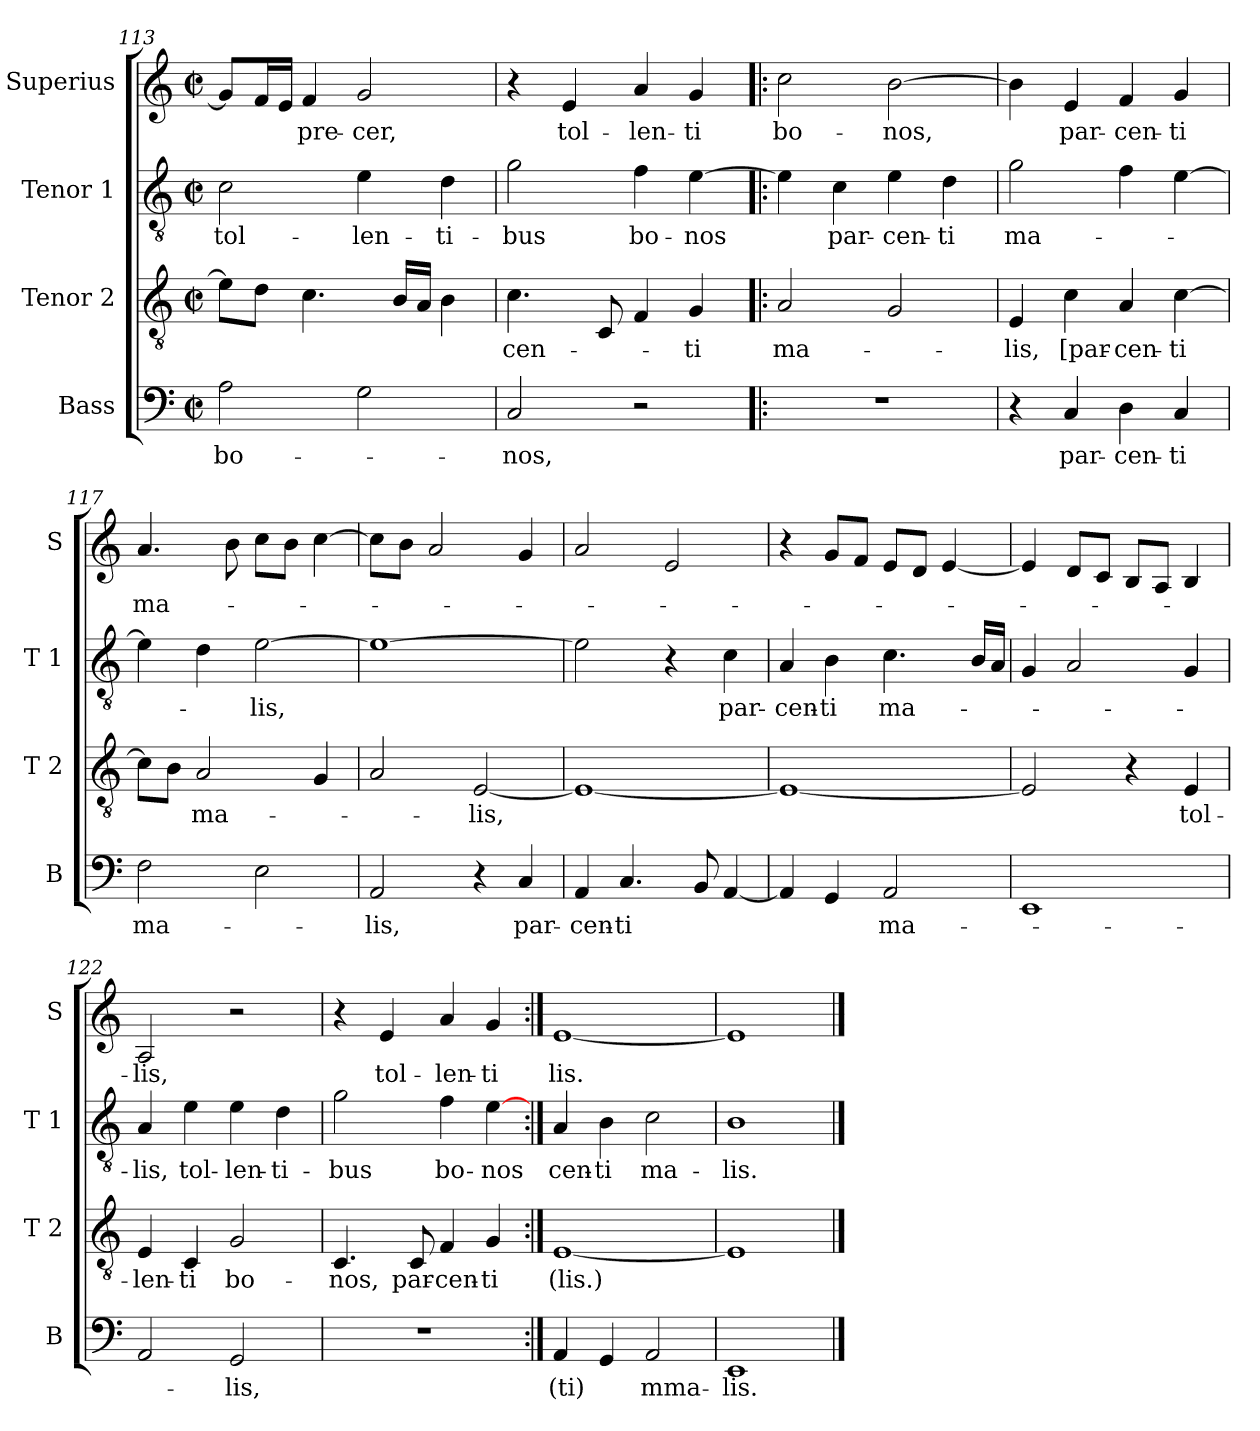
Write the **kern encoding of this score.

**kern	**text	**kern	**text	**kern	**text	**kern	**text
*part4	*part4	*part3	*part3	*part2	*part2	*part1	*part1
*staff4	*staff4	*staff3	*staff3	*staff2	*staff2	*staff1	*staff1
*I"Bass	*	*I"Tenor 2	*	*I"Tenor 1	*	*I"Superius	*
*I'B	*	*I'T 2	*	*I'T 1	*	*I'S	*
*clefF4	*	*clefGv2	*	*clefGv2	*	*clefG2	*
*k[]	*	*k[]	*	*k[]	*	*k[]	*
*C:	*	*C:	*	*C:	*	*C:	*
*M2/2	*	*M2/2	*	*M2/2	*	*M2/2	*
*met(c|)	*	*met(c|)	*	*met(c|)	*	*met(c|)	*
=113	=113	=113	=113	=113	=113	=113	=113
2A\	bo-	8e\L]	.	2c\	tol-	8g/L]	.
.	.	8d\J	.	.	.	16f/L	.
.	.	.	.	.	.	16e/JJ	.
.	.	4.c\	.	.	.	4f/	-pre-
2G\	.	.	.	4e\	-len-	2g/	-cer,
.	.	16B/LL	.	.	.	.	.
.	.	16A/JJ	.	.	.	.	.
.	.	4B\	.	4d\	-ti-	.	.
=114	=114	=114	=114	=114	=114	=114	=114
2C/	-nos,	4.c\	-cen-	2g\	-bus	4r	.
.	.	.	.	.	.	4e/	tol-
.	.	8C/	.	.	.	.	.
2r	.	4F/	.	4f\	bo-	4a/	-len-
.	.	4G/	-ti	[4e\	-nos	4g/	-ti
!!LO:LB:g=z
=115!|:	=115!|:	=115!|:	=115!|:	=115!|:	=115!|:	=115!|:	=115!|:
1r	.	2A/	ma-	4e\]	.	2cc\	bo-
.	.	.	.	4c\	par-	.	.
.	.	2G/	.	4e\	-cen-	[2b\	-nos,
.	.	.	.	4d\	-ti	.	.
=116	=116	=116	=116	=116	=116	=116	=116
4r	.	4E/	-lis,	2g\	ma-	4b\]	.
4C/	par-	4c\	[par-	.	.	4e/	par-
4D\	-cen-	4A/	-cen-	4f\	.	4f/	-cen-
4C/	-ti	[4c\	-ti	[4e\	.	4g/	-ti
=117	=117	=117	=117	=117	=117	=117	=117
2F\	ma-	8c\L]	.	4e\]	.	4.a/	ma-
.	.	8B\J	.	.	.	.	.
.	.	2A/	ma-	4d\	.	.	.
.	.	.	.	.	.	8b\	.
2E\	.	.	.	[2e\	-lis,	8cc\L	.
.	.	.	.	.	.	8b\J	.
.	.	4G/	.	.	.	[4cc\	.
=118	=118	=118	=118	=118	=118	=118	=118
2AA/	-lis,	2A/	.	1e_	.	8cc\L]	.
.	.	.	.	.	.	8b\J	.
.	.	.	.	.	.	2a/	.
4r	.	[2E/	-lis,	.	.	.	.
4C/	par-	.	.	.	.	4g/	.
=119	=119	=119	=119	=119	=119	=119	=119
4AA/	-cen-	1E_	.	2e\]	.	2a/	.
4.C/	-ti	.	.	.	.	.	.
.	.	.	.	4r	.	2e/	.
8BB/	.	.	.	.	.	.	.
[4AA/	.	.	.	4c\	par-	.	.
!!LO:LB:g=z
=120	=120	=120	=120	=120	=120	=120	=120
4AA/]	.	1E_	.	4A/	-cen-	4r	.
4GG/	.	.	.	4B\	-ti	8g/L	.
.	.	.	.	.	.	8f/J	.
2AA/	ma-	.	.	4.c\	ma-	8e/L	.
.	.	.	.	.	.	8d/J	.
.	.	.	.	.	.	[4e/	.
.	.	.	.	16B/LL	.	.	.
.	.	.	.	16A/JJ	.	.	.
=121	=121	=121	=121	=121	=121	=121	=121
1EE	.	2E/]	.	4G/	.	4e/]	.
.	.	.	.	2A/	.	8d/L	.
.	.	.	.	.	.	8c/J	.
.	.	4r	.	.	.	8B/L	.
.	.	.	.	.	.	8A/J	.
.	.	4E/	tol-	4G/	.	4B/	.
=122	=122	=122	=122	=122	=122	=122	=122
2AA/	.	4E/	-len-	4A/	-lis,	2A/	-lis,
.	.	4C/	-ti	4e\	tol-	.	.
2GG/	-lis,	2G/	bo-	4e\	-len-	2r	.
.	.	.	.	4d\	-ti-	.	.
=123	=123	=123	=123	=123	=123	=123	=123
1r	.	4.C/	-nos,	2g\	-bus	4r	.
.	.	.	.	.	.	4e/	tol-
.	.	8C/	par-	.	.	.	.
.	.	4F/	-cen-	4f\	bo-	4a/	-len-
.	.	4G/	-ti	[4e\	-nos	4g/	-ti
=124:|!	=124:|!	=124:|!	=124:|!	=124:|!	=124:|!	=124:|!	=124:|!
4AA/	(ti)	[1E	(lis.)	4A/	cen-	[1e	lis.
4GG/	.	.	.	4B\	-ti	.	.
2AA/	mma-	.	.	2c\	ma-	.	.
=125	=125	=125	=125	=125	=125	=125	=125
1EE	-lis.	1E]	.	1B	-lis.	1e]	.
==	==	==	==	==	==	==	==
*-	*-	*-	*-	*-	*-	*-	*-
